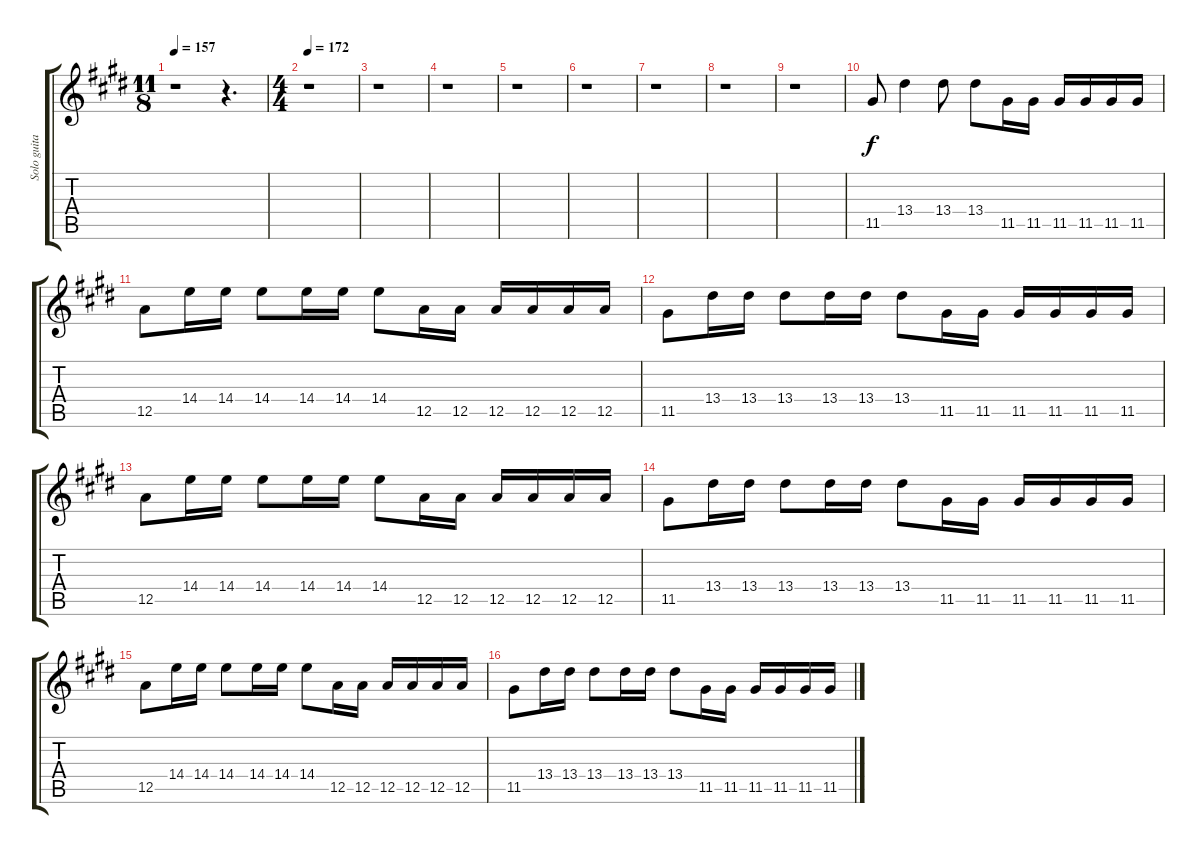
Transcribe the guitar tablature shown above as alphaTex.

\track ("Solo guitar (Andre Olbrich)" "Solo guita") {instrument distortionguitar}
\staff {score tabs}
\tuning (E4 B3 G3 D3 A2 E2) {hide}
\ts (11 8)
\tempo 157
\clef g2
\ks c#minor
r.1{dy f} r.4{d} |
\ts (4 4)
\tempo 172
r.1 |
r.1 |
r.1 |
r.1 |
r.1 |
r.1 |
r.1 |
r.1 |
11.5.8 13.4.4 13.4.8 13.4.8 11.5.16 11.5.16 11.5.16 11.5.16 11.5.16 11.5.16 |
12.5.8 14.4.16 14.4.16 14.4.8 14.4.16 14.4.16 14.4.8 12.5.16 12.5.16 12.5.16 12.5.16 12.5.16 12.5.16 |
11.5.8 13.4.16 13.4.16 13.4.8 13.4.16 13.4.16 13.4.8 11.5.16 11.5.16 11.5.16 11.5.16 11.5.16 11.5.16 |
12.5.8 14.4.16 14.4.16 14.4.8 14.4.16 14.4.16 14.4.8 12.5.16 12.5.16 12.5.16 12.5.16 12.5.16 12.5.16 |
11.5.8 13.4.16 13.4.16 13.4.8 13.4.16 13.4.16 13.4.8 11.5.16 11.5.16 11.5.16 11.5.16 11.5.16 11.5.16 |
12.5.8 14.4.16 14.4.16 14.4.8 14.4.16 14.4.16 14.4.8 12.5.16 12.5.16 12.5.16 12.5.16 12.5.16 12.5.16 |
11.5.8 13.4.16 13.4.16 13.4.8 13.4.16 13.4.16 13.4.8 11.5.16 11.5.16 11.5.16 11.5.16 11.5.16 11.5.16
